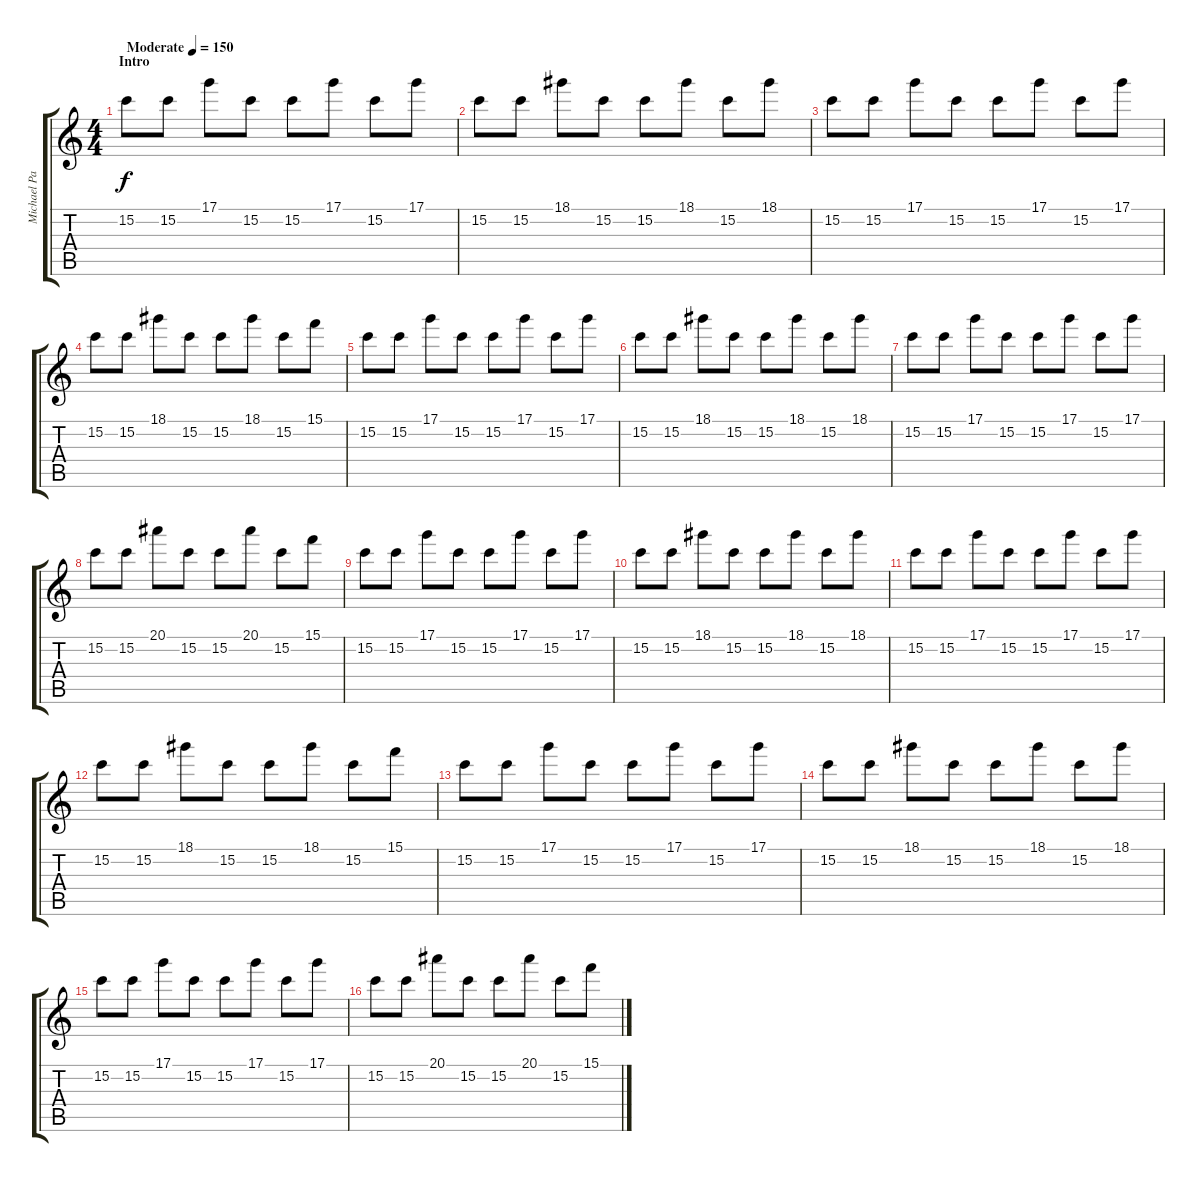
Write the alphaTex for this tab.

\track ("Michael Paget" "Michael Pa") {instrument distortionguitar}
\staff {score tabs}
\tuning (D4 A3 F3 C3 G2 C2) {hide}
\ts (4 4)
\section ("" "Intro")
\tempo (150 "Moderate")
\clef g2
\ks c
15.2.8{dy f instrument distortionguitar} 15.2.8 17.1.8 15.2.8 15.2.8 17.1.8 15.2.8 17.1.8 |
15.2.8 15.2.8 18.1.8 15.2.8 15.2.8 18.1.8 15.2.8 18.1.8 |
15.2.8 15.2.8 17.1.8 15.2.8 15.2.8 17.1.8 15.2.8 17.1.8 |
15.2.8 15.2.8 18.1.8 15.2.8 15.2.8 18.1.8 15.2.8 15.1.8 |
15.2.8 15.2.8 17.1.8 15.2.8 15.2.8 17.1.8 15.2.8 17.1.8 |
15.2.8 15.2.8 18.1.8 15.2.8 15.2.8 18.1.8 15.2.8 18.1.8 |
15.2.8 15.2.8 17.1.8 15.2.8 15.2.8 17.1.8 15.2.8 17.1.8 |
15.2.8 15.2.8 20.1.8 15.2.8 15.2.8 20.1.8 15.2.8 15.1.8 |
15.2.8 15.2.8 17.1.8 15.2.8 15.2.8 17.1.8 15.2.8 17.1.8 |
15.2.8 15.2.8 18.1.8 15.2.8 15.2.8 18.1.8 15.2.8 18.1.8 |
15.2.8 15.2.8 17.1.8 15.2.8 15.2.8 17.1.8 15.2.8 17.1.8 |
15.2.8 15.2.8 18.1.8 15.2.8 15.2.8 18.1.8 15.2.8 15.1.8 |
15.2.8 15.2.8 17.1.8 15.2.8 15.2.8 17.1.8 15.2.8 17.1.8 |
15.2.8 15.2.8 18.1.8 15.2.8 15.2.8 18.1.8 15.2.8 18.1.8 |
15.2.8 15.2.8 17.1.8 15.2.8 15.2.8 17.1.8 15.2.8 17.1.8 |
15.2.8 15.2.8 20.1.8 15.2.8 15.2.8 20.1.8 15.2.8 15.1.8
